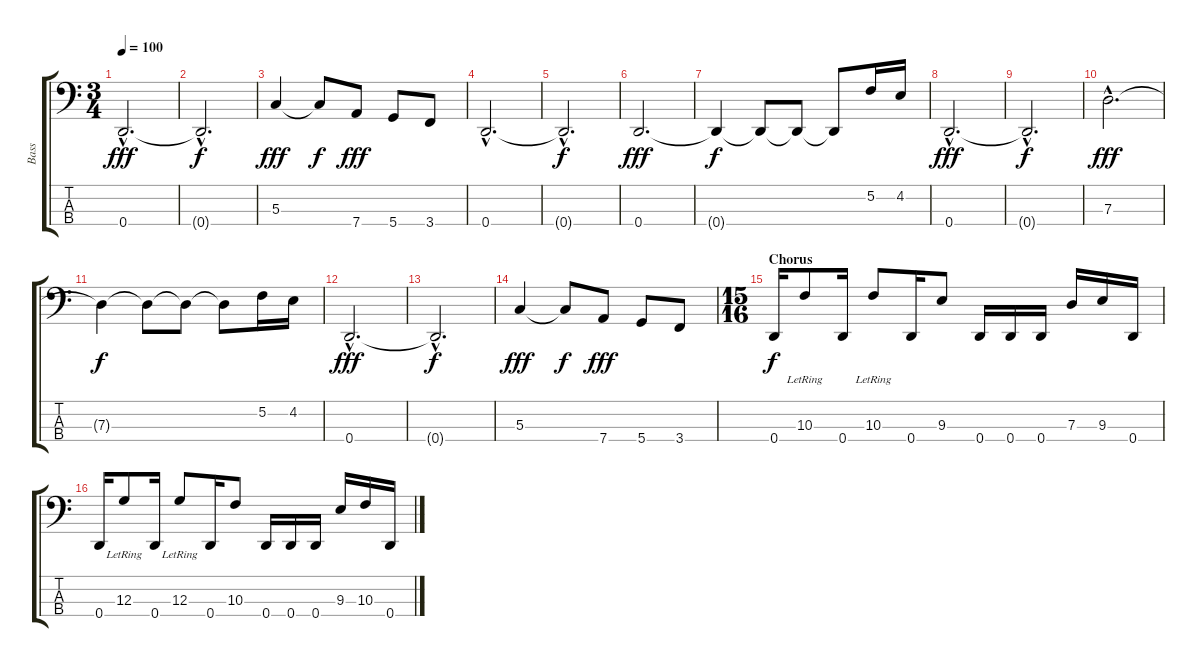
\track ("Bass" "Bass") {instrument electricbasspick}
\staff {score tabs}
\tuning (F2 C2 G1 D1) {hide}
\ts (3 4)
\tempo 100
\clef f4
\ks c
0.4{hac}.2{d dy fff} |
0.4{hac t}.2{d dy f} |
5.3.4{dy fff} 5.3{t}.8{dy f} 7.4.8{dy fff} 5.4.8 3.4.8 |
0.4{hac}.2{d} |
0.4{hac t}.2{d dy f} |
0.4.2{d dy fff} |
0.4{t}.4{dy f} 0.4{t}.8 0.4{t}.8 0.4{t}.8 5.2.16 4.2.16 |
0.4{hac}.2{d dy fff} |
0.4{hac t}.2{d dy f} |
7.3{hac}.2{d dy fff} |
7.3{t}.4{dy f} 7.3{t}.8 7.3{t}.8 7.3{t}.8 5.2.16 4.2.16 |
0.4{hac}.2{d dy fff} |
0.4{hac t}.2{d dy f} |
5.3.4{dy fff} 5.3{t}.8{dy f} 7.4.8{dy fff} 5.4.8 3.4.8 |
\ts (15 16)
\section ("" "Chorus")
0.4.16{dy f} 10.3{lr}.8 0.4.16 10.3{lr}.8 0.4.16 9.3.8 0.4.16 0.4.16 0.4.16 7.3.16 9.3.16 0.4.16 |
0.4.16 12.3{lr}.8 0.4.16 12.3{lr}.8 0.4.16 10.3.8 0.4.16 0.4.16 0.4.16 9.3.16 10.3.16 0.4.16
